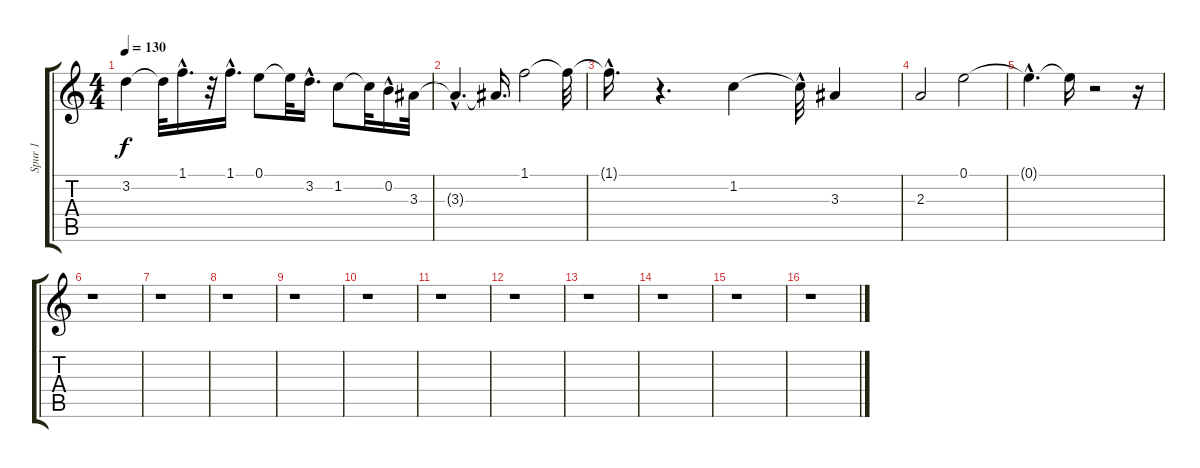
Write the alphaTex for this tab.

\track ("Spur 1" "Spur 1") {instrument acousticguitarnylon}
\staff {score tabs}
\tuning (E4 B3 G3 D3 A2 E2) {hide}
\ts (4 4)
\tempo 130
\clef g2
\ks c
3.2{t}.4{dy f} 3.2{t}.32 1.1{hac}.16{d} r.32 1.1{hac}.16{d} 0.1.8 0.1{t}.32 3.2{hac}.16{d} 1.2.8 1.2{t}.32 0.2{hac}.16 3.3.32 |
3.3{hac t}.4{d} 3.3{t}.16{d} 1.1.2 1.1{t}.32 |
1.1{hac t}.16{d} r.4{d} 1.2.4 1.2{hac t}.32 3.3.4 |
2.3.2 0.1.2 |
0.1{hac t}.4{d} 0.1{t}.16 r.2 r.16 |
r.1 |
r.1 |
r.1 |
r.1 |
r.1 |
r.1 |
r.1 |
r.1 |
r.1 |
r.1 |
r.1
